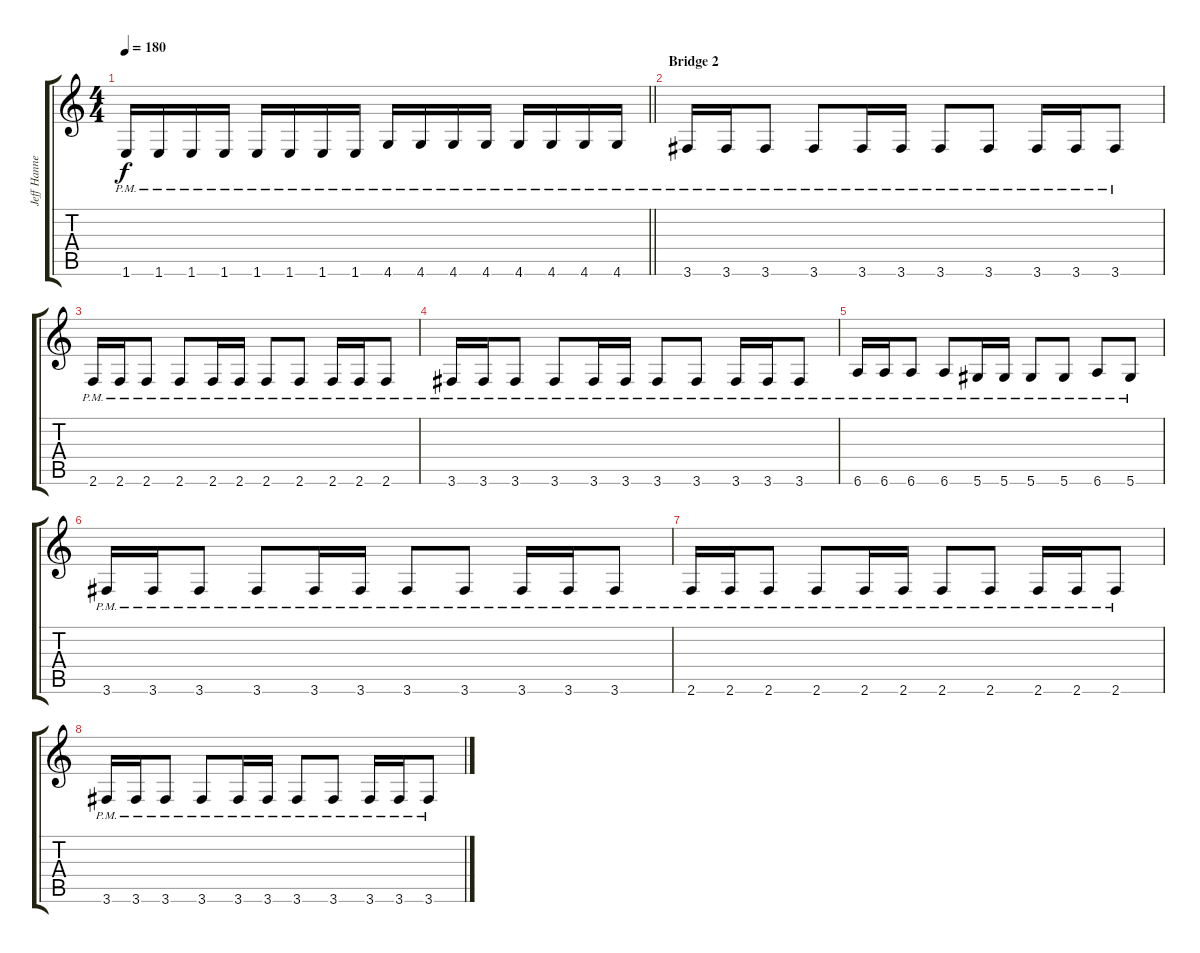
\track ("Jeff Hanneman" "Jeff Hanne") {instrument distortionguitar}
\staff {score tabs}
\tuning (Eb4 Bb3 Gb3 Db3 Ab2 Eb2) {hide}
\ts (4 4)
\tempo 180
\clef g2
\barLineRight lightlight
\ks c
1.6{pm}.16{dy f} 1.6{pm}.16 1.6{pm}.16 1.6{pm}.16 1.6{pm}.16 1.6{pm}.16 1.6{pm}.16 1.6{pm}.16 4.6{pm}.16 4.6{pm}.16 4.6{pm}.16 4.6{pm}.16 4.6{pm}.16 4.6{pm}.16 4.6{pm}.16 4.6{pm}.16 |
\section ("" "Bridge 2")
3.6{pm}.16 3.6{pm}.16 3.6{pm}.8 3.6{pm}.8 3.6{pm}.16 3.6{pm}.16 3.6{pm}.8 3.6{pm}.8 3.6{pm}.16 3.6{pm}.16 3.6{pm}.8 |
2.6{pm}.16 2.6{pm}.16 2.6{pm}.8 2.6{pm}.8 2.6{pm}.16 2.6{pm}.16 2.6{pm}.8 2.6{pm}.8 2.6{pm}.16 2.6{pm}.16 2.6{pm}.8 |
3.6{pm}.16 3.6{pm}.16 3.6{pm}.8 3.6{pm}.8 3.6{pm}.16 3.6{pm}.16 3.6{pm}.8 3.6{pm}.8 3.6{pm}.16 3.6{pm}.16 3.6{pm}.8 |
6.6{pm}.16 6.6{pm}.16 6.6{pm}.8 6.6{pm}.8 5.6{pm}.16 5.6{pm}.16 5.6{pm}.8 5.6{pm}.8 6.6{pm}.8 5.6{pm}.8 |
3.6{pm}.16 3.6{pm}.16 3.6{pm}.8 3.6{pm}.8 3.6{pm}.16 3.6{pm}.16 3.6{pm}.8 3.6{pm}.8 3.6{pm}.16 3.6{pm}.16 3.6{pm}.8 |
2.6{pm}.16 2.6{pm}.16 2.6{pm}.8 2.6{pm}.8 2.6{pm}.16 2.6{pm}.16 2.6{pm}.8 2.6{pm}.8 2.6{pm}.16 2.6{pm}.16 2.6{pm}.8 |
3.6{pm}.16 3.6{pm}.16 3.6{pm}.8 3.6{pm}.8 3.6{pm}.16 3.6{pm}.16 3.6{pm}.8 3.6{pm}.8 3.6{pm}.16 3.6{pm}.16 3.6{pm}.8
